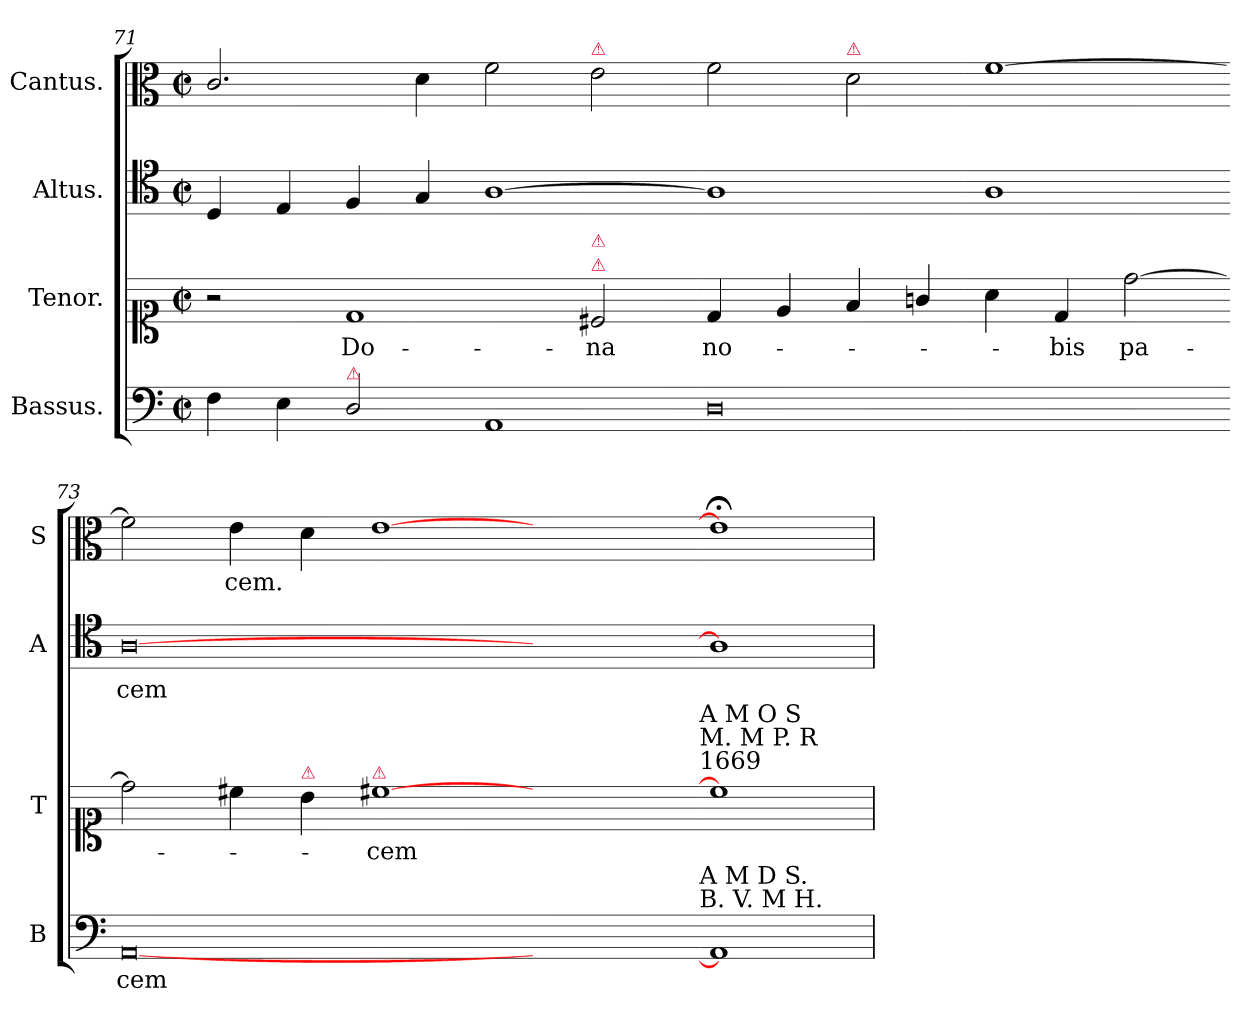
**kern	**text	**kern	**text	**kern	**text	**kern	**text
*part4	*part4	*part3	*part3	*part2	*part2	*part1	*part1
*staff4	*staff4	*staff3	*staff3	*staff2	*staff2	*staff1	*staff1
*I"Bassus.	*	*I"Tenor.	*	*I"Altus.	*	*I"Cantus.	*
*I'B	*	*I'T	*	*I'A	*	*I'S	*
*clefF4	*	*clefC1	*	*clefC4	*	*clefC3	*
*k[]	*	*k[]	*	*k[]	*	*k[]	*
*M2/1	*	*M2/1	*	*M2/1	*	*M2/1	*
*met(c|)	*	*met(c|)	*	*met(c|)	*	*met(c|)	*
=71	=71	=71	=71	=71	=71	=71	=71
4F\	.	2r	.	4D/	.	2.c/	.
4E\	.	.	.	4E/	.	.	.
!LO:TX:a:color=crimson:t=⚠	!	!	!	!	!	!	!
2D/	.	1d/	Do-	4F/	.	.	.
.	.	.	.	4G/	.	4d\	.
1AA/	.	.	.	[1A\	.	2f\	.
!	!	!	!	!	!	!LO:TX:a:color=crimson:t=⚠	!
!	!	!LO:TX:a:color=crimson:t=⚠	!	!	!	!	!
!	!	!LO:TX:a:color=crimson:t=⚠	!	!	!	!	!
.	.	2c#X/	-na	.	.	2e\	.
=72-	=72-	=72-	=72-	=72-	=72-	=72-	=72-
0D\	.	4d/	no-	1A\]	.	2f\	.
.	.	4e/	.	.	.	.	.
!	!	!	!	!	!	!LO:TX:a:color=crimson:t=⚠	!
.	.	4f/	.	.	.	2d\	.
.	.	4gn/	.	.	.	.	.
.	.	4a\	.	1A\	.	[1f\	.
.	.	4d/	-bis	.	.	.	.
.	.	[2dd\	pa-	.	.	.	.
=73-	=73-	=73-	=73-	=73-	=73-	=73-	=73-
[0AA/	-cem	2dd\]	.	[0A\	-cem	2f\]	.
.	.	4cc#X\	.	.	.	4e\	cem.
!	!	!LO:TX:a:color=crimson:t=⚠	!	!	!	!	!
.	.	4b\	.	.	.	4d\	.
!	!	!LO:TX:a:color=crimson:t=⚠	!	!	!	!	!
.	.	[1cc#X\	-cem	.	.	[1e\	.
1ryy	.	1ryy	.	1ryy	.	1ryy	.
!	!	!LO:TX:a:t=A M O S \nM. M P. R\n1669	!	!	!	!	!
!LO:TX:a:t=A M D S.\nB. V. M H.	!	!	!	!	!	!	!
=74-	=74-	=74-	=74-	=74-	=74-	=74-	=74-
1AA/]	.	1cc#\]	.	1A\]	.	1e;\]	.
=	=	=	=	=	=	=	=
*-	*-	*-	*-	*-	*-	*-	*-
